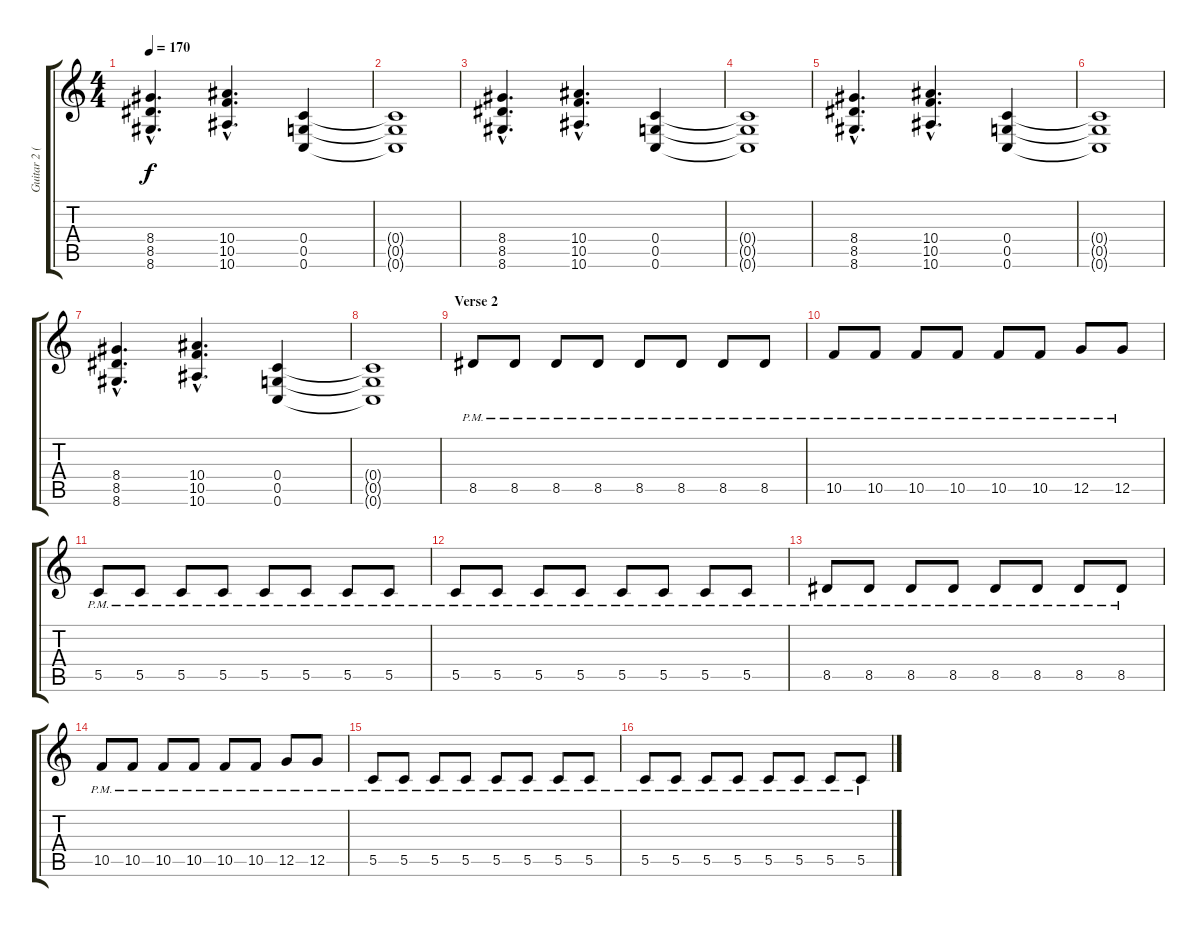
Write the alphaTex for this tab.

\track ("Guitar 2 (Mike)" "Guitar 2 (") {instrument electricguitarjazz}
\staff {score tabs}
\tuning (D4 A3 F3 C3 G2 C2) {hide}
\ts (4 4)
\tempo 170
\clef g2
\ks c
(8.4{hac} 8.5{hac} 8.6{hac}).4{d dy f instrument overdrivenguitar} (10.4{hac} 10.5{hac} 10.6{hac}).4{d} (0.4 0.5 0.6).4 |
(0.4{t} 0.5{t} 0.6{t}).1 |
(8.4{hac} 8.5{hac} 8.6{hac}).4{d instrument overdrivenguitar} (10.4{hac} 10.5{hac} 10.6{hac}).4{d} (0.4 0.5 0.6).4 |
(0.4{t} 0.5{t} 0.6{t}).1 |
(8.4{hac} 8.5{hac} 8.6{hac}).4{d instrument overdrivenguitar} (10.4{hac} 10.5{hac} 10.6{hac}).4{d} (0.4 0.5 0.6).4 |
(0.4{t} 0.5{t} 0.6{t}).1 |
(8.4{hac} 8.5{hac} 8.6{hac}).4{d instrument overdrivenguitar} (10.4{hac} 10.5{hac} 10.6{hac}).4{d} (0.4 0.5 0.6).4 |
(0.4{t} 0.5{t} 0.6{t}).1 |
\section ("" "Verse 2")
8.5{pm}.8{instrument electricguitarjazz} 8.5{pm}.8 8.5{pm}.8 8.5{pm}.8 8.5{pm}.8 8.5{pm}.8 8.5{pm}.8 8.5{pm}.8 |
10.5{pm}.8 10.5{pm}.8 10.5{pm}.8 10.5{pm}.8 10.5{pm}.8 10.5{pm}.8 12.5{pm}.8 12.5{pm}.8 |
5.5{pm}.8 5.5{pm}.8 5.5{pm}.8 5.5{pm}.8 5.5{pm}.8 5.5{pm}.8 5.5{pm}.8 5.5{pm}.8 |
5.5{pm}.8 5.5{pm}.8 5.5{pm}.8 5.5{pm}.8 5.5{pm}.8 5.5{pm}.8 5.5{pm}.8 5.5{pm}.8 |
8.5{pm}.8 8.5{pm}.8 8.5{pm}.8 8.5{pm}.8 8.5{pm}.8 8.5{pm}.8 8.5{pm}.8 8.5{pm}.8 |
10.5{pm}.8 10.5{pm}.8 10.5{pm}.8 10.5{pm}.8 10.5{pm}.8 10.5{pm}.8 12.5{pm}.8 12.5{pm}.8 |
5.5{pm}.8 5.5{pm}.8 5.5{pm}.8 5.5{pm}.8 5.5{pm}.8 5.5{pm}.8 5.5{pm}.8 5.5{pm}.8 |
5.5{pm}.8 5.5{pm}.8 5.5{pm}.8 5.5{pm}.8 5.5{pm}.8 5.5{pm}.8 5.5{pm}.8 5.5{pm}.8
